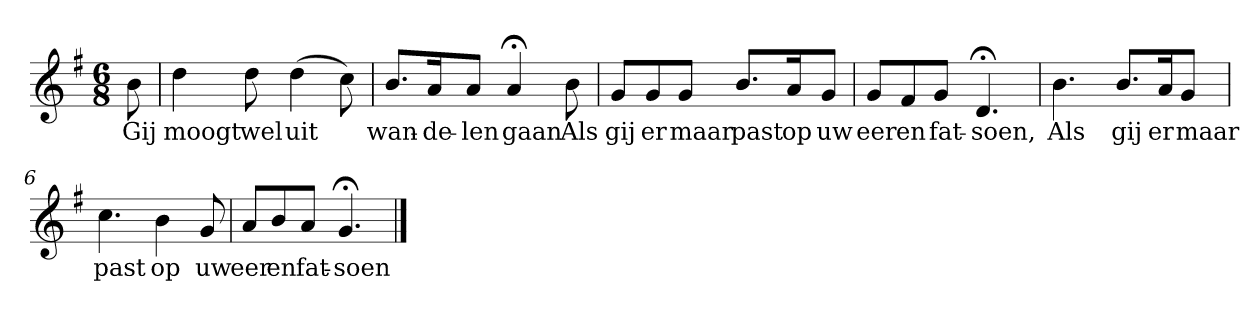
**kern	**text
*part1	*part1
*staff1	*staff1
*k[f#]	*
*G:	*
*M6/8	*
*MM120	*
=	=
8b	Gij
=1	=1
4dd	moogt
8dd	wel
(4dd	uit
8cc)	.
=2	=2
8.bL	wan-
16aK	-de-
8aJ	-len
4a;<	gaan
8b	Als
=3	=3
8gL	gij
8g	er
8gJ	maar
8.bL	past
16aK	op
8gJ	uw
=4	=4
8gL	eer
8f#	en
8gJ	fat-
4.d;<	-soen,
=5	=5
4.b	Als
8.bL	gij
16aK	er
8gJ	maar
=6	=6
4.cc	past
4b	op
8g	uw
=7	=7
8aL	eer
8b	en
8aJ	fat-
4.g;<	-soen
==	==
*-	*-
